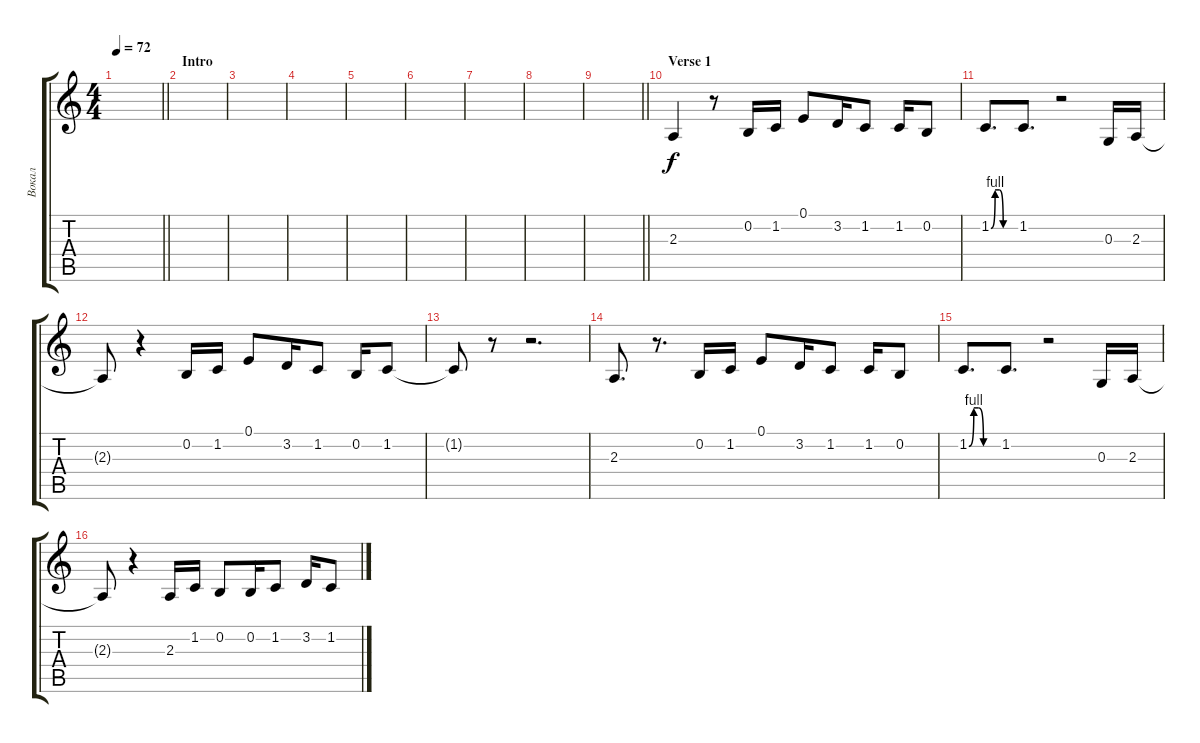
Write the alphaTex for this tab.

\track ("Вокал" "Вокал") {instrument trumpet}
\staff {score tabs}
\tuning (E4 B3 G3 D3 A2 E2) {hide}
\ts (4 4)
\tempo 72
\clef g2
\barLineRight lightlight
\ks c
|
\section ("" "Intro")
|
|
|
|
|
|
|
\barLineRight lightlight
|
\section ("" "Verse 1")
2.3.4 r.8 0.2.16 1.2.16 0.1.8 3.2.16 1.2.8 1.2.16 0.2.8 |
1.2{be (custom 0 0 10 4 20 4 30 0 60 0)}.8{d} 1.2.8{d} r.2 0.3.16 2.3.16 |
2.3{t}.8 r.4 0.2.16 1.2.16 0.1.8 3.2.16 1.2.8 0.2.16 1.2.8 |
1.2{t}.8 r.8 r.2{d} |
2.3.8{d} r.8{d} 0.2.16 1.2.16 0.1.8 3.2.16 1.2.8 1.2.16 0.2.8 |
1.2{be (custom 0 0 10 4 20 4 30 0 60 0)}.8{d} 1.2.8{d} r.2 0.3.16 2.3.16 |
2.3{t}.8 r.4 2.3.16 1.2.16 0.2.8 0.2.16 1.2.8 3.2.16 1.2.8
